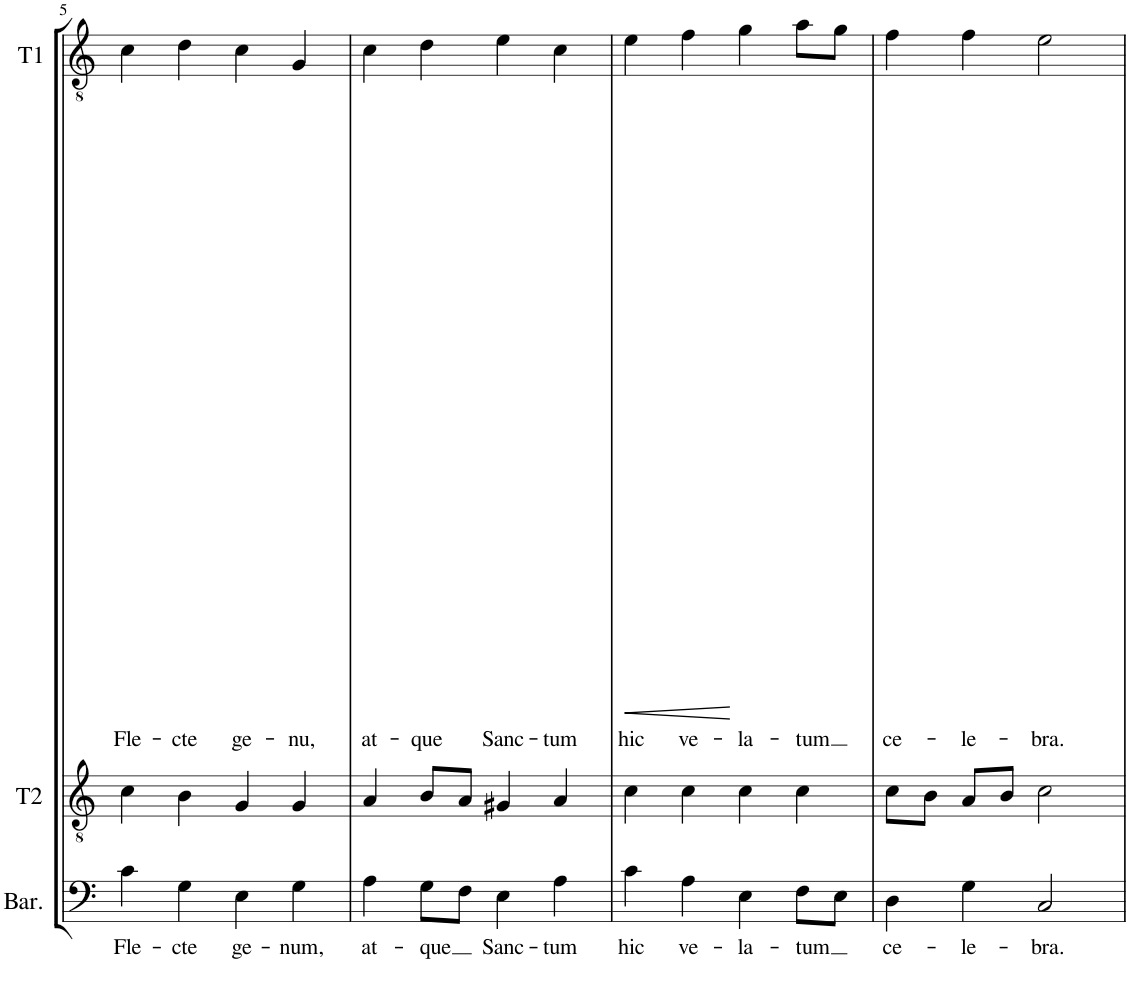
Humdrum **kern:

**kern	**text	**kern	**kern	**text	**dynam
*part3	*part3	*part2	*part1	*part1	*part1
*staff3	*staff3	*staff2	*staff1	*staff1	*staff1
*I"Baritono	*	*I"TenoreII	*I"TenoreI	*	*
*I'Bar.	*	*I'T2	*I'T1	*	*
!!LO:PB:g=z
*clefF4	*	*clefGv2	*clefGv2	*	*
*k[]	*	*k[]	*k[]	*	*
*M4/4	*	*M4/4	*M4/4	*	*
*met(c)	*	*met(c)	*met(c)	*	*
=5	=5	=5	=5	=5	=5
!	!LO:LY:b	!	!	!LO:LY:b	!
4c\	Fle-	4c\	4c\	Fle-	.
!	!LO:LY:b	!	!	!LO:LY:b	!
4G\	-cte	4B\	4d\	-cte	.
!	!LO:LY:b	!	!	!LO:LY:b	!
4E\	ge-	4G/	4c\	ge-	.
!	!LO:LY:b	!	!	!LO:LY:b	!
4G\	-num,	4G/	4G/	-nu,	.
=6	=6	=6	=6	=6	=6
!	!LO:LY:b	!	!	!LO:LY:b	!
4A\	at-	4A/	4c\	at-	.
!	!LO:LY:b	!	!	!LO:LY:b	!
8G\L	-que	8B/L	4d\	-que	.
8F\J	.	8A/J	.	.	.
!	!LO:LY:b	!	!	!LO:LY:b	!
4E\	Sanc-	4G#X/	4e\	Sanc-	.
!	!LO:LY:b	!	!	!LO:LY:b	!
4A\	-tum	4A/	4c\	-tum	.
=7	=7	=7	=7	=7	=7
!	!LO:LY:b	!	!	!LO:LY:b	!LO:HP:b
4c\	hic	4c\	4e\	hic	<
!	!LO:LY:b	!	!	!LO:LY:b	!
4A\	ve-	4c\	4f\	ve-	.
!	!LO:LY:b	!	!	!LO:LY:b	!
4E\	-la-	4c\	4g\	-la-	[
!	!LO:LY:b	!	!	!LO:LY:b	!
8F\L	-tum	4c\	8a\L	-tum	.
8E\J	.	.	8g\J	.	.
=8	=8	=8	=8	=8	=8
!	!LO:LY:b	!	!	!LO:LY:b	!
4D\	ce-	8c\L	4f\	ce-	.
.	.	8B\J	.	.	.
!	!LO:LY:b	!	!	!LO:LY:b	!
4G\	-le-	8A/L	4f\	-le-	.
.	.	8B/J	.	.	.
!	!LO:LY:b	!	!	!LO:LY:b	!
2C/	-bra.	2c\	2e\	-bra.	.
=	=	=	=	=	=
*-	*-	*-	*-	*-	*-
